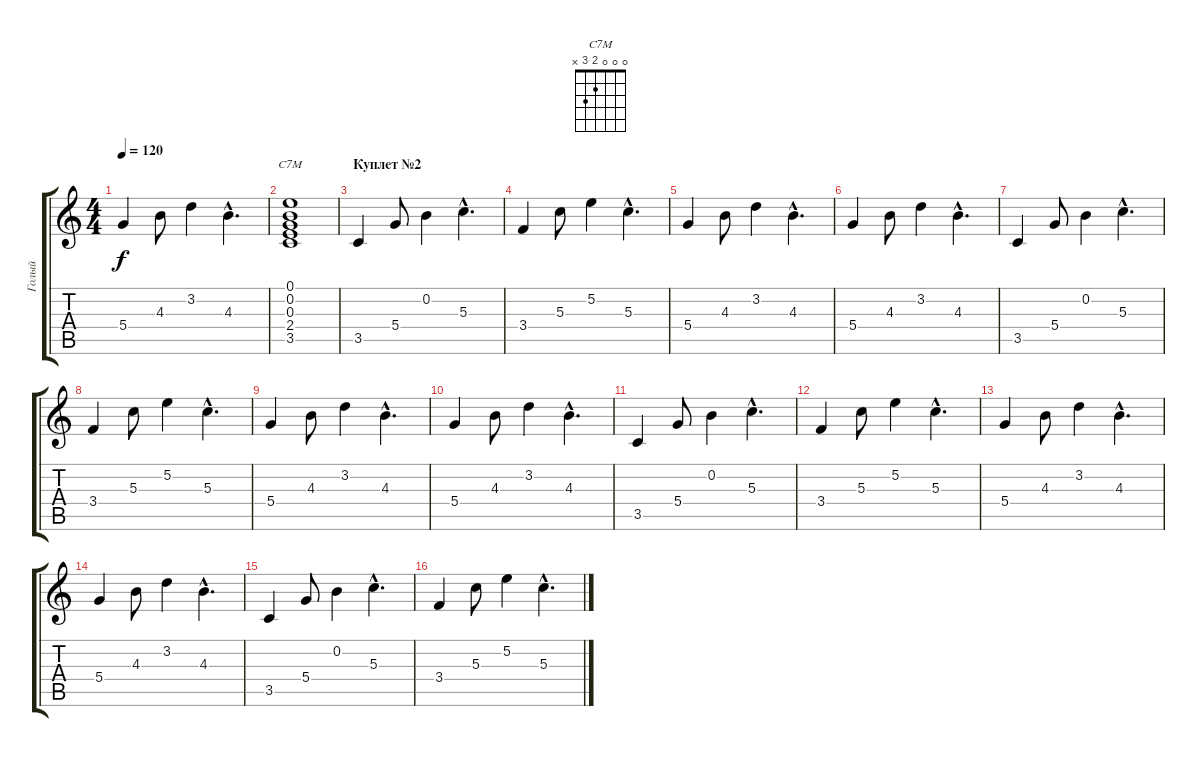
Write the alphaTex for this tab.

\track ("Голый" "Голый") {instrument electricguitarclean}
\staff {score tabs}
\tuning (E4 B3 G3 D3 A2 E2) {hide}
\chord ("C7M" 0 0 0 2 3 x)
\ts (4 4)
\tempo 120
\clef g2
\ks c
5.4.4{dy f} 4.3.8 3.2.4 4.3{hac}.4{d} |
(0.1 0.2 0.3 2.4 3.5).1{ch "C7M"} |
\section ("" "Куплет №2")
3.5.4 5.4.8 0.2.4 5.3{hac}.4{d} |
3.4.4 5.3.8 5.2.4 5.3{hac}.4{d} |
5.4.4 4.3.8 3.2.4 4.3{hac}.4{d} |
5.4.4 4.3.8 3.2.4 4.3{hac}.4{d} |
3.5.4 5.4.8 0.2.4 5.3{hac}.4{d} |
3.4.4 5.3.8 5.2.4 5.3{hac}.4{d} |
5.4.4 4.3.8 3.2.4 4.3{hac}.4{d} |
5.4.4 4.3.8 3.2.4 4.3{hac}.4{d} |
3.5.4 5.4.8 0.2.4 5.3{hac}.4{d} |
3.4.4 5.3.8 5.2.4 5.3{hac}.4{d} |
5.4.4 4.3.8 3.2.4 4.3{hac}.4{d} |
5.4.4 4.3.8 3.2.4 4.3{hac}.4{d} |
3.5.4 5.4.8 0.2.4 5.3{hac}.4{d} |
3.4.4 5.3.8 5.2.4 5.3{hac}.4{d}
